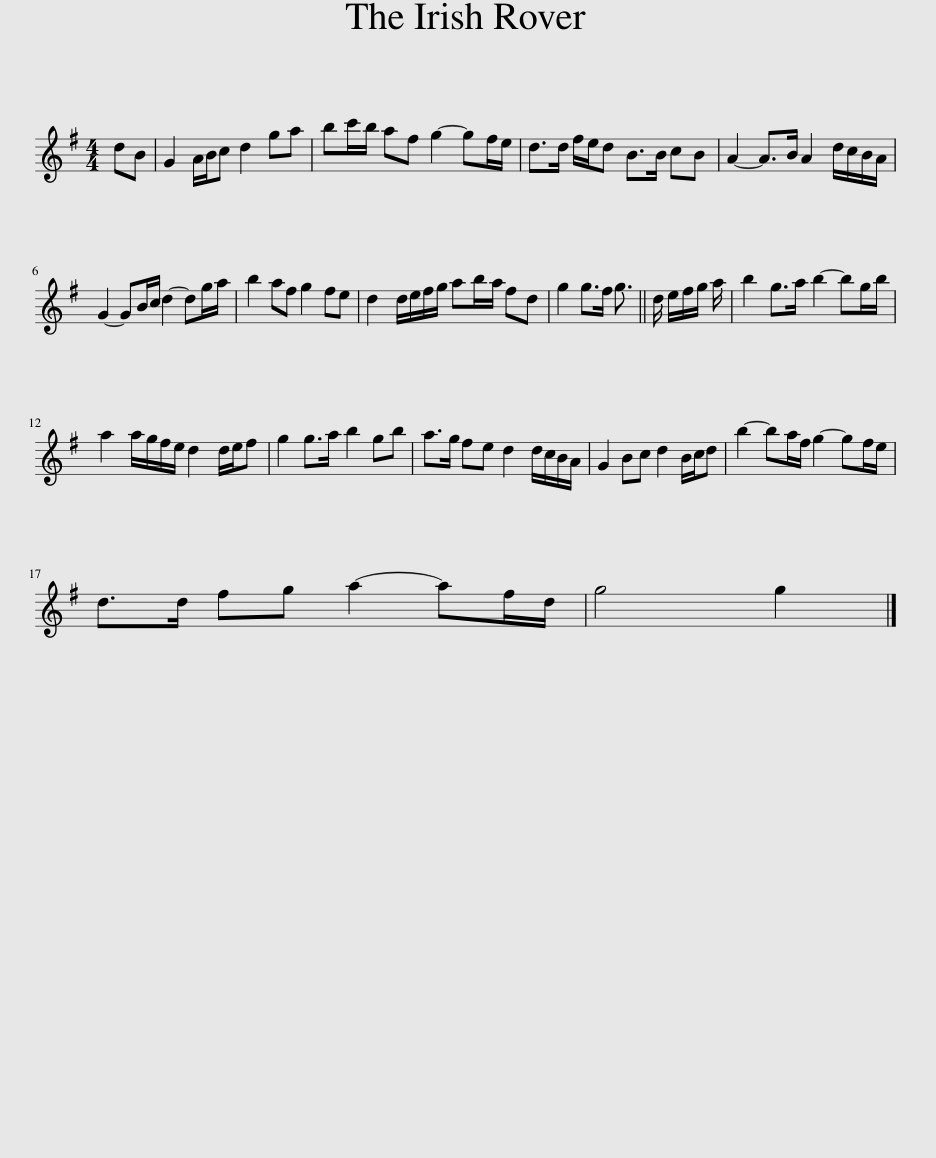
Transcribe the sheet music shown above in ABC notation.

X:1
L:1/8
M:4/4
I:linebreak $
K:G
V:1 treble
V:1
 dB | G2 A/B/c d2 ga | bc'/b/ af g2- gf/e/ | d>d f/e/d B>B cB | A2- A>B A2 d/c/B/A/ |$ %5
 G2- GB/c/ d2- dg/a/ | b2 af g2 fe | d2 d/e/f/g/ ab/a/ fd | g2 g>f g3/2 || d/ e/f/g/ a/ | %10
 b2 g>a b2- bg/b/ |$ a2 a/g/f/e/ d2 d/e/f | g2 g>a b2 gb | a>g fe d2 d/c/B/A/ | G2 Bc d2 B/c/d | %15
 b2- ba/f/ g2- gf/e/ |$ d>d fg a2- af/d/ | g4 g2 |] %18
